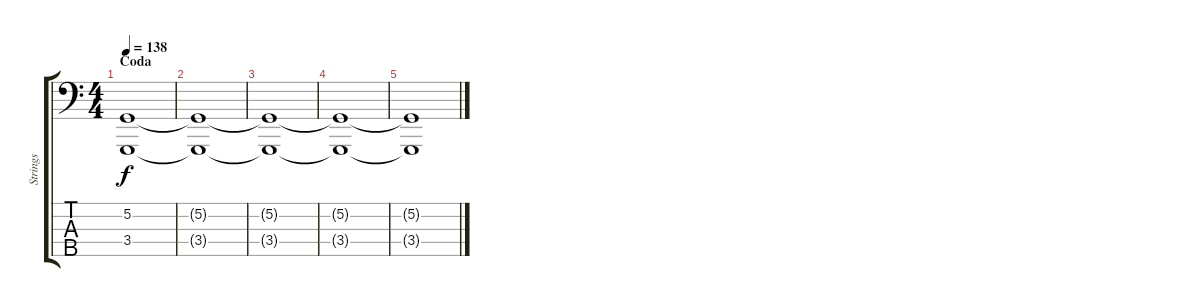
\track ("Strings" "Strings") {instrument stringensemble1}
\staff {score tabs}
\tuning (G2 D2 A1 E1 B0) {hide}
\ts (4 4)
\section ("" "Coda")
\tempo 138
\clef f4
\ks c
(5.2 3.4).1{dy f} |
(5.2{t} 3.4{t}).1{volume 0} |
(5.2{t} 3.4{t}).1 |
(5.2{t} 3.4{t}).1 |
(5.2{t} 3.4{t}).1
